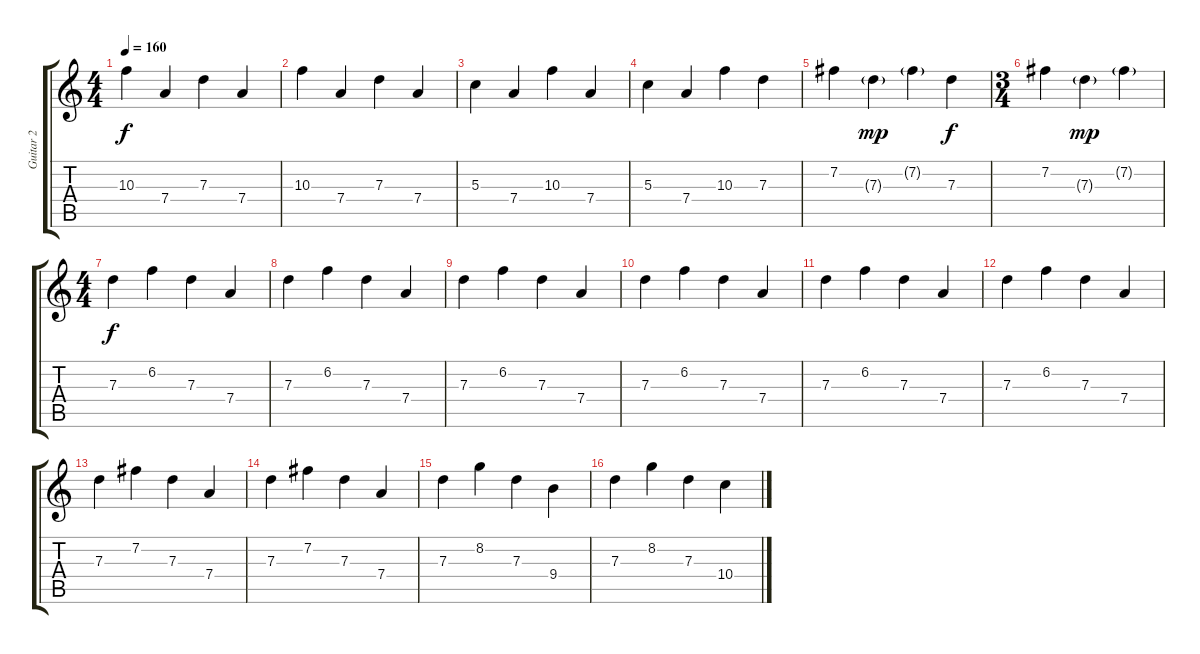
\track ("Guitar 2" "Guitar 2") {instrument acousticguitarsteel}
\staff {score tabs}
\tuning (E4 B3 G3 D3 A2 E2) {hide}
\ts (4 4)
\tempo 160
\clef g2
\ks c
10.3.4{dy f} 7.4.4 7.3.4 7.4.4 |
10.3.4 7.4.4 7.3.4 7.4.4 |
5.3.4 7.4.4 10.3.4 7.4.4 |
5.3.4 7.4.4 10.3.4 7.3.4 |
7.2.4 7.3{g}.4{dy mp} 7.2{g}.4 7.3.4{dy f} |
\ts (3 4)
7.2.4 7.3{g}.4{dy mp} 7.2{g}.4 |
\ts (4 4)
7.3.4{dy f} 6.2.4 7.3.4 7.4.4 |
7.3.4 6.2.4 7.3.4 7.4.4 |
7.3.4 6.2.4 7.3.4 7.4.4 |
7.3.4 6.2.4 7.3.4 7.4.4 |
7.3.4 6.2.4 7.3.4 7.4.4 |
7.3.4 6.2.4 7.3.4 7.4.4 |
7.3.4 7.2.4 7.3.4 7.4.4 |
7.3.4 7.2.4 7.3.4 7.4.4 |
7.3.4 8.2.4 7.3.4 9.4.4 |
7.3.4 8.2.4 7.3.4 10.4.4
